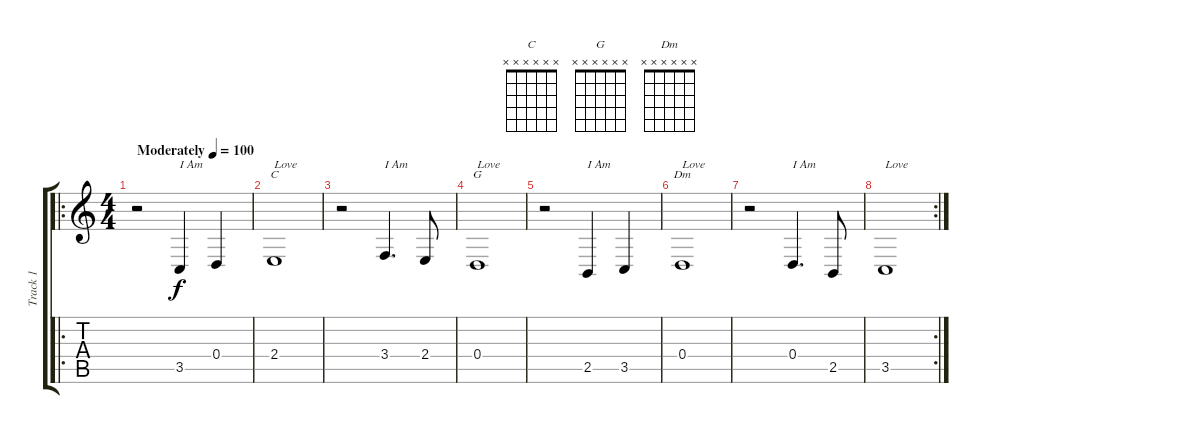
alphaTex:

\track ("Track 1" "Track 1") {instrument marimba}
\staff {score tabs}
\tuning (E4 B3 G3 D3 A2 E2) {hide}
\chord ("C" x x x x x x)
\chord ("G" x x x x x x)
\chord ("Dm" x x x x x x)
\ro
\ts (4 4)
\tempo (100 "Moderately")
\clef g2
\ks c
r.2{dy f instrument marimba} 3.5.4{txt "I Am"} 0.4.4 |
2.4.1{ch "C" txt "Love"} |
r.2 3.4.4{d txt "I Am"} 2.4.8 |
0.4.1{ch "G" txt "Love"} |
r.2 2.5.4{txt "I Am"} 3.5.4 |
0.4.1{ch "Dm" txt "Love"} |
r.2 0.4.4{d txt "I Am"} 2.5.8 |
\rc 2
3.5.1{txt "Love"}
